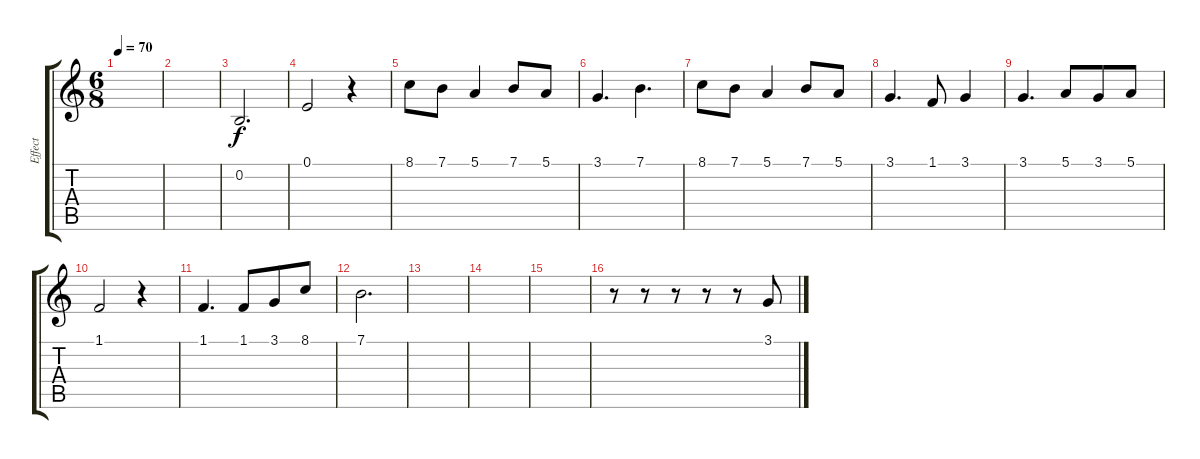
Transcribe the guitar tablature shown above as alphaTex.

\track ("Effect" "Effect") {instrument synthstrings2}
\staff {score tabs}
\tuning (E4 B3 G3 D3 A2 E2) {hide}
\ts (6 8)
\tempo 70
\clef g2
\ks c
|
|
0.2.2{d} |
0.1.2 r.4{volume 5} |
8.1.8{volume 11} 7.1.8 5.1.4 7.1.8 5.1.8 |
3.1.4{d} 7.1.4{d} |
8.1.8 7.1.8 5.1.4 7.1.8 5.1.8 |
3.1.4{d} 1.1.8 3.1.4 |
3.1.4{d} 5.1.8 3.1.8 5.1.8 |
1.1.2 r.4 |
1.1.4{d} 1.1.8 3.1.8 8.1.8 |
7.1.2{d} |
|
|
|
r.8 r.8 r.8 r.8 r.8{volume 0} 3.1.8{volume 12}
